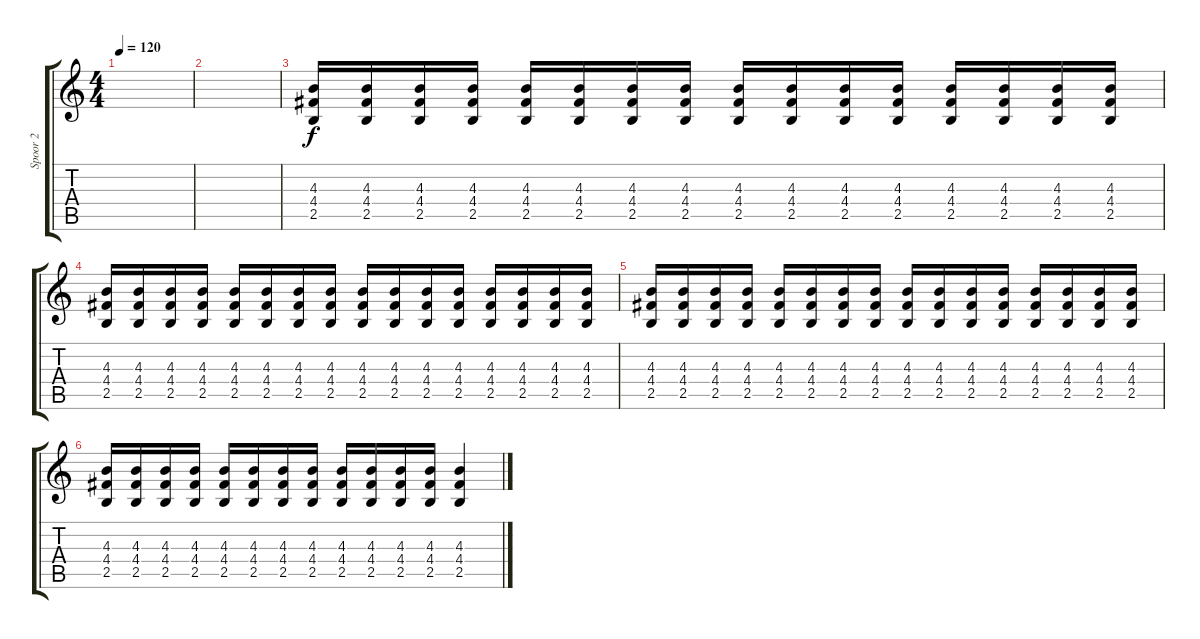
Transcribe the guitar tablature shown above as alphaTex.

\track ("Spoor 2" "Spoor 2") {instrument distortionguitar}
\staff {score tabs}
\tuning (E4 B3 G3 D3 A2 E2) {hide}
\ts (4 4)
\tempo 120
\clef g2
\ks c
|
|
(4.3 4.4 2.5).16 (4.3 4.4 2.5).16 (4.3 4.4 2.5).16 (4.3 4.4 2.5).16 (4.3 4.4 2.5).16 (4.3 4.4 2.5).16 (4.3 4.4 2.5).16 (4.3 4.4 2.5).16 (4.3 4.4 2.5).16 (4.3 4.4 2.5).16 (4.3 4.4 2.5).16 (4.3 4.4 2.5).16 (4.3 4.4 2.5).16 (4.3 4.4 2.5).16 (4.3 4.4 2.5).16 (4.3 4.4 2.5).16 |
(4.3 4.4 2.5).16 (4.3 4.4 2.5).16 (4.3 4.4 2.5).16 (4.3 4.4 2.5).16 (4.3 4.4 2.5).16 (4.3 4.4 2.5).16 (4.3 4.4 2.5).16 (4.3 4.4 2.5).16 (4.3 4.4 2.5).16 (4.3 4.4 2.5).16 (4.3 4.4 2.5).16 (4.3 4.4 2.5).16 (4.3 4.4 2.5).16 (4.3 4.4 2.5).16 (4.3 4.4 2.5).16 (4.3 4.4 2.5).16 |
(4.3 4.4 2.5).16 (4.3 4.4 2.5).16 (4.3 4.4 2.5).16 (4.3 4.4 2.5).16 (4.3 4.4 2.5).16 (4.3 4.4 2.5).16 (4.3 4.4 2.5).16 (4.3 4.4 2.5).16 (4.3 4.4 2.5).16 (4.3 4.4 2.5).16 (4.3 4.4 2.5).16 (4.3 4.4 2.5).16 (4.3 4.4 2.5).16 (4.3 4.4 2.5).16 (4.3 4.4 2.5).16 (4.3 4.4 2.5).16 |
(4.3 4.4 2.5).16 (4.3 4.4 2.5).16 (4.3 4.4 2.5).16 (4.3 4.4 2.5).16 (4.3 4.4 2.5).16 (4.3 4.4 2.5).16 (4.3 4.4 2.5).16 (4.3 4.4 2.5).16 (4.3 4.4 2.5).16 (4.3 4.4 2.5).16 (4.3 4.4 2.5).16 (4.3 4.4 2.5).16 (4.3 4.4 2.5).4
